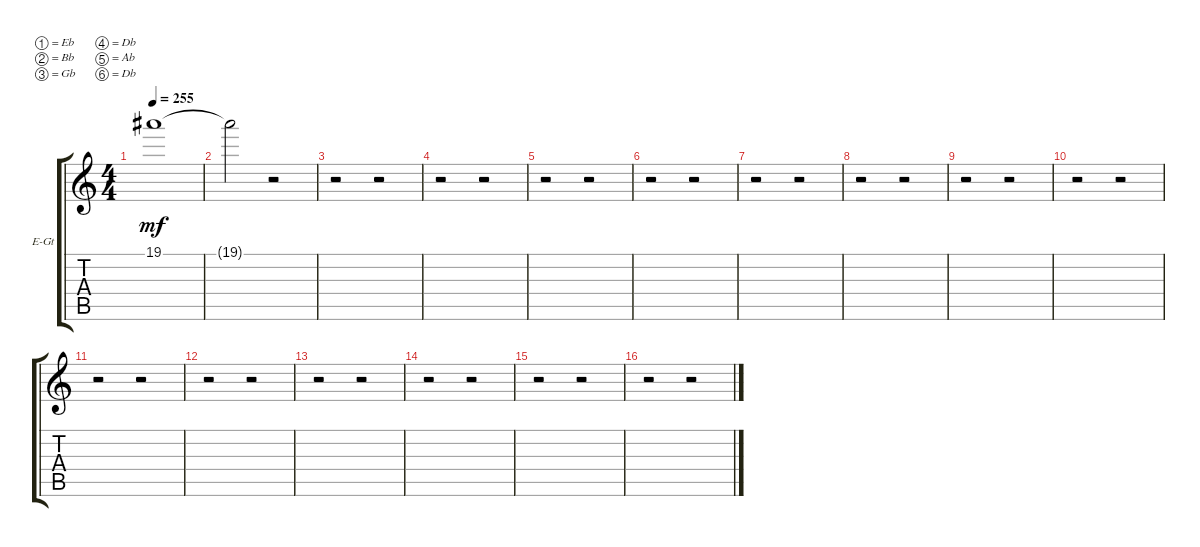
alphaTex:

\bracketExtendMode groupsimilarinstruments
\firstSystemTrackNameOrientation horizontal
\otherSystemsTrackNameOrientation horizontal
\track ("Guitar One" "E-Gt") {instrument electricguitarclean}
\staff {score tabs}
\tuning (Eb4 Bb3 Gb3 Db3 Ab2 Db2)
\ts (4 4)
\tempo 255
\clef g2
\ks c
19.1{t}.1{dy mf} |
19.1{t}.2 r.2 |
r.2 r.2 |
r.2 r.2 |
r.2 r.2 |
r.2 r.2 |
r.2 r.2 |
r.2 r.2 |
r.2 r.2 |
r.2 r.2 |
r.2 r.2 |
r.2 r.2 |
r.2 r.2 |
r.2 r.2 |
r.2 r.2 |
r.2 r.2
